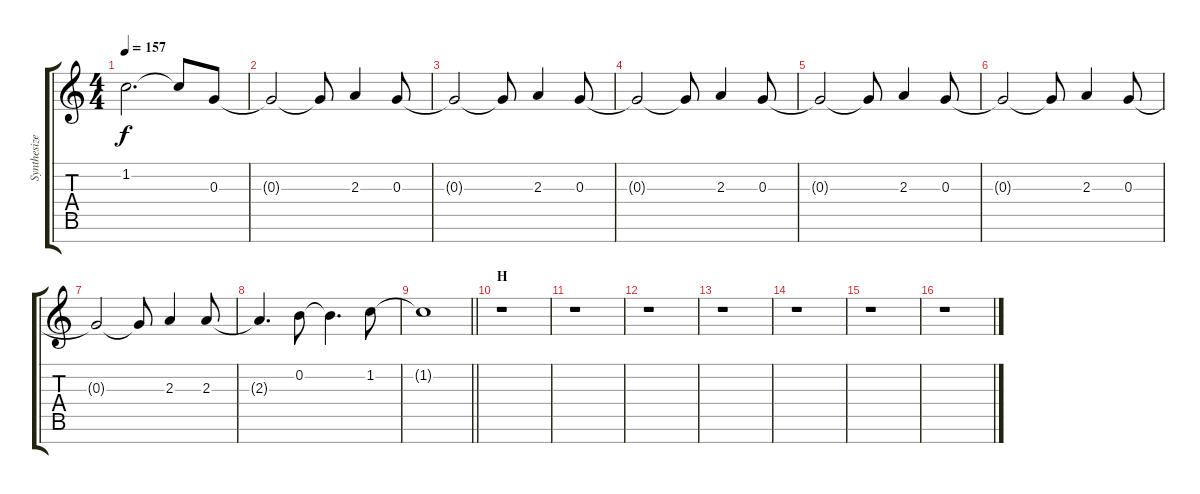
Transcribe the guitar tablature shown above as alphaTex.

\track ("Synthesizer I" "Synthesize") {instrument fx5brightness}
\staff {score tabs}
\tuning (E5 B4 G4 D4 A3 E3 B2) {hide}
\ts (4 4)
\tempo 157
\clef g2
\ks c
1.2{t}.2{d dy f} 1.2{t}.8 0.3.8 |
0.3{t}.2 0.3{t}.8 2.3.4 0.3.8 |
0.3{t}.2 0.3{t}.8 2.3.4 0.3.8 |
0.3{t}.2 0.3{t}.8 2.3.4 0.3.8 |
0.3{t}.2 0.3{t}.8 2.3.4 0.3.8 |
0.3{t}.2 0.3{t}.8 2.3.4 0.3.8 |
0.3{t}.2 0.3{t}.8 2.3.4 2.3.8 |
2.3{t}.4{d} 0.2.8 0.2{t}.4{d} 1.2.8 |
\barLineRight lightlight
1.2{t}.1 |
\section ("" "H")
r.1 |
r.1 |
r.1 |
r.1 |
r.1 |
r.1 |
r.1
